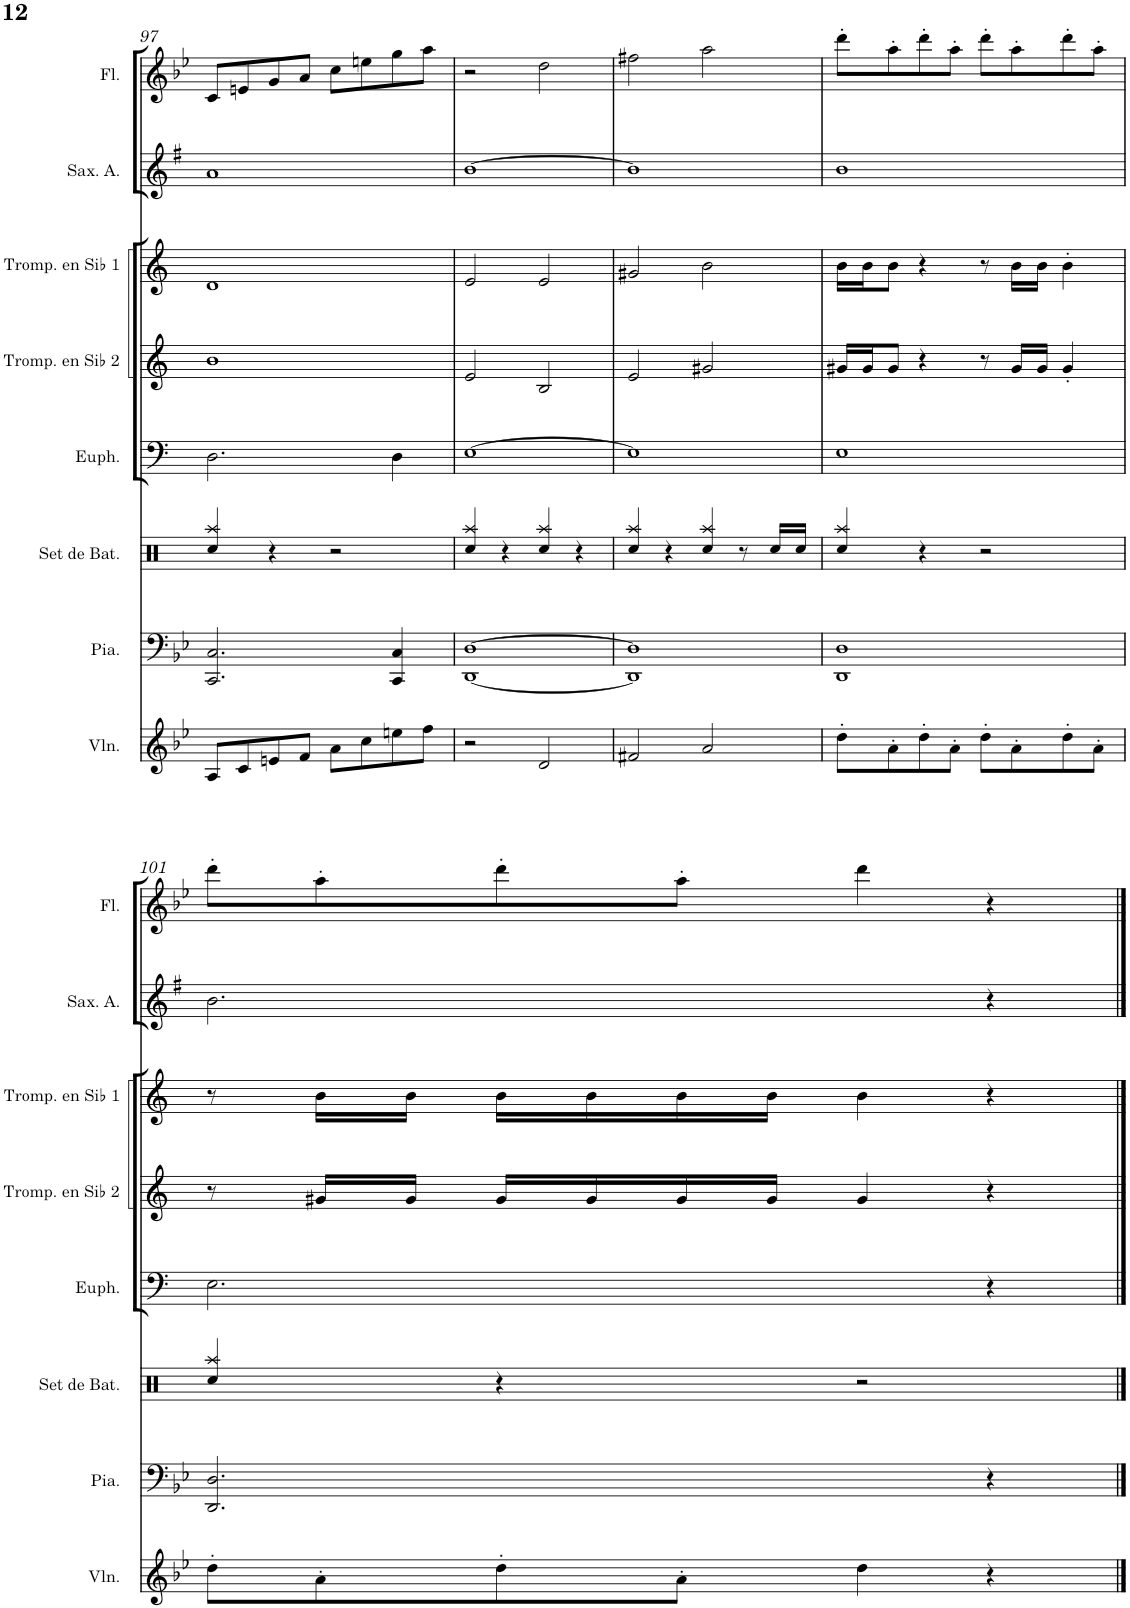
**kern	**kern	**kern	**kern	**kern	**kern	**kern
*part7	*part6	*part5	*part4	*part3	*part2	*part1
*staff7	*staff6	*staff5	*staff4	*staff3	*staff2	*staff1
*I"Violon	*I"Piano	*I"Euphonium	*I"Trompette en Sib 2	*I"Trompette en Sib 1	*I"Saxophone Alto	*I"Flûte
*I'Vln.	*I'Pia.	*I'Euph.	*I'Tromp. en Sib 2	*I'Tromp. en Sib 1	*I'Sax. A.	*I'Fl.
!!LO:PB:g=z
*clefG2	*clefF4	*clefF4	*clefG2	*clefG2	*clefG2	*clefG2
*	*	*Trd1c2	*Trd1c2	*Trd1c2	*Trd5c9	*
*k[b-e-]	*k[b-e-]	*k[]	*k[]	*k[]	*k[f#]	*k[b-e-]
*M4/4	*M4/4	*M4/4	*M4/4	*M4/4	*M4/4	*M4/4
=97	=97	=97	=97	=97	=97	=97
8A/L	2.CC/ 2.C/	2.D\	1b	1d	1a	8c/L
8c/	.	.	.	.	.	8en/
8en/	.	.	.	.	.	8g/
8f/J	.	.	.	.	.	8a/J
8a\L	.	.	.	.	.	8cc\L
8cc\	.	.	.	.	.	8een\
8een\	4CC/ 4C/	4D\	.	.	.	8gg\
8ff\J	.	.	.	.	.	8aa\J
=98	=98	=98	=98	=98	=98	=98
2r	[1DD [1D	[1E	2e/	2e/	[1b	2r
2d/	.	.	2B/	2e/	.	2dd\
=99	=99	=99	=99	=99	=99	=99
2f#X/	1DD] 1D]	1E]	2e/	2g#X/	1b]	2ff#X\
2a/	.	.	2g#X/	2b\	.	2aa\
=100	=100	=100	=100	=100	=100	=100
8dd'\L	1DD 1D	1E	16g#X/LL	16b\LL	1b	8ddd'\L
.	.	.	16g#/J	16b\J	.	.
8a'\	.	.	8g#/J	8b\J	.	8aa'\
8dd'\	.	.	4r	4r	.	8ddd'\
8a'\J	.	.	.	.	.	8aa'\J
8dd'\L	.	.	8r	8r	.	8ddd'\L
8a'\	.	.	16g#/LL	16b\LL	.	8aa'\
.	.	.	16g#/JJ	16b\JJ	.	.
8dd'\	.	.	4g#'/	4b'\	.	8ddd'\
8a'\J	.	.	.	.	.	8aa'\J
!!LO:LB:g=z
=101	=101	=101	=101	=101	=101	=101
8dd'\L	2.DD/ 2.D/	2.E\	8r	8r	2.b\	8ddd'\L
8a'\	.	.	16g#X/LL	16b\LL	.	8aa'\
.	.	.	16g#/JJ	16b\JJ	.	.
8dd'\	.	.	16g#/LL	16b\LL	.	8ddd'\
.	.	.	16g#/	16b\	.	.
8a'\J	.	.	16g#/	16b\	.	8aa'\J
.	.	.	16g#/JJ	16b\JJ	.	.
4dd\	.	.	4g#/	4b\	.	4ddd\
4r	4r	4r	4r	4r	4r	4r
==	==	==	==	==	==	==
*-	*-	*-	*-	*-	*-	*-
